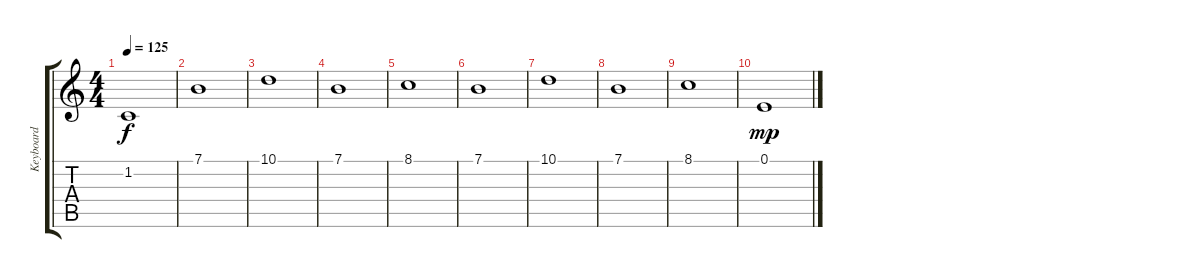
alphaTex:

\track ("Keyboard" "Keyboard") {instrument stringensemble1}
\staff {score tabs}
\tuning (E4 B3 G3 D3 A2 E2) {hide}
\ts (4 4)
\tempo 125
\clef g2
\ks c
1.2.1{dy f} |
7.1.1 |
10.1.1 |
7.1.1 |
8.1.1 |
7.1.1 |
10.1.1 |
7.1.1 |
8.1.1 |
0.1.1{dy mp}
